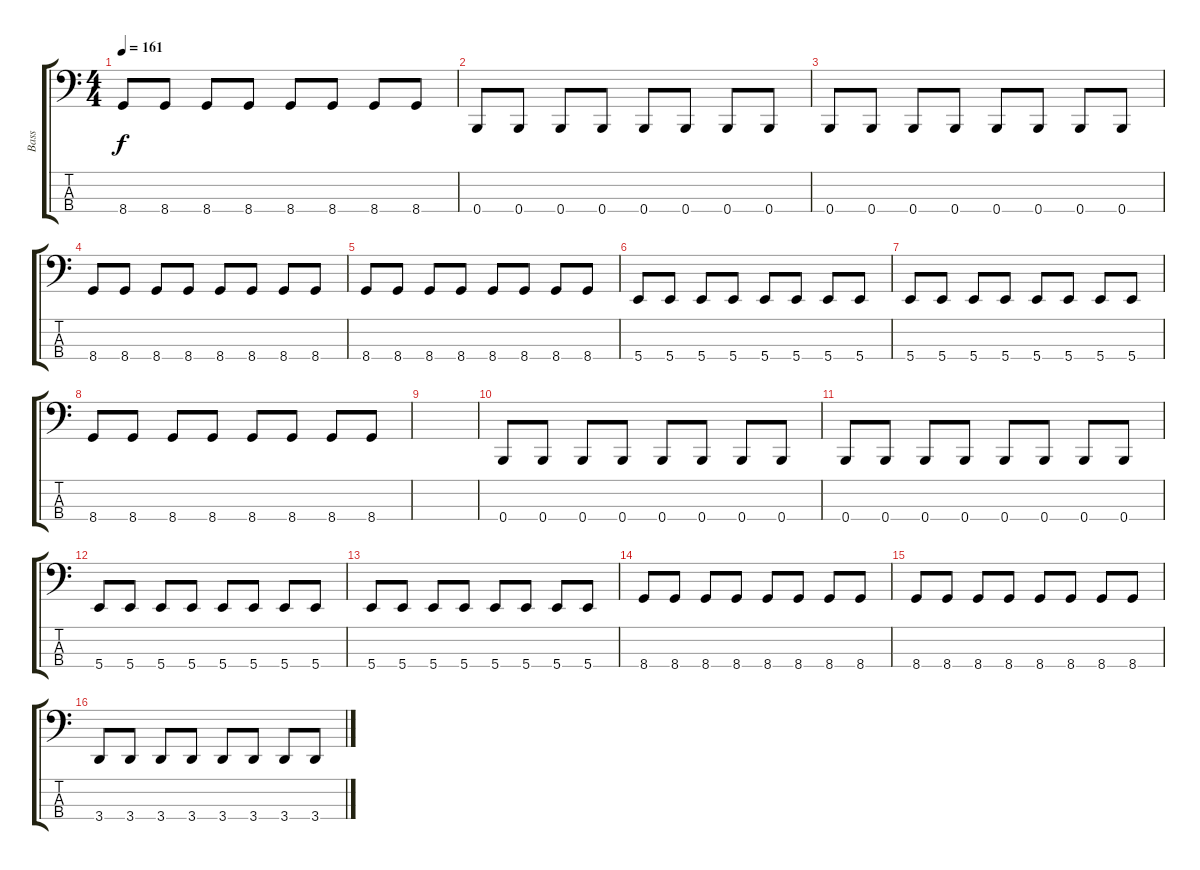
\track ("Bass" "Bass") {instrument electricbasspick}
\staff {score tabs}
\tuning (E2 B1 Gb1 B0) {hide}
\ts (4 4)
\tempo 161
\clef f4
\ks c
8.4.8{dy f} 8.4.8 8.4.8 8.4.8 8.4.8 8.4.8 8.4.8 8.4.8 |
0.4.8 0.4.8 0.4.8 0.4.8 0.4.8 0.4.8 0.4.8 0.4.8 |
0.4.8 0.4.8 0.4.8 0.4.8 0.4.8 0.4.8 0.4.8 0.4.8 |
8.4.8 8.4.8 8.4.8 8.4.8 8.4.8 8.4.8 8.4.8 8.4.8 |
8.4.8 8.4.8 8.4.8 8.4.8 8.4.8 8.4.8 8.4.8 8.4.8 |
5.4.8 5.4.8 5.4.8 5.4.8 5.4.8 5.4.8 5.4.8 5.4.8 |
5.4.8 5.4.8 5.4.8 5.4.8 5.4.8 5.4.8 5.4.8 5.4.8 |
8.4.8 8.4.8 8.4.8 8.4.8 8.4.8 8.4.8 8.4.8 8.4.8 |
|
0.4.8 0.4.8 0.4.8 0.4.8 0.4.8 0.4.8 0.4.8 0.4.8 |
0.4.8 0.4.8 0.4.8 0.4.8 0.4.8 0.4.8 0.4.8 0.4.8 |
5.4.8 5.4.8 5.4.8 5.4.8 5.4.8 5.4.8 5.4.8 5.4.8 |
5.4.8 5.4.8 5.4.8 5.4.8 5.4.8 5.4.8 5.4.8 5.4.8 |
8.4.8 8.4.8 8.4.8 8.4.8 8.4.8 8.4.8 8.4.8 8.4.8 |
8.4.8 8.4.8 8.4.8 8.4.8 8.4.8 8.4.8 8.4.8 8.4.8 |
3.4.8 3.4.8 3.4.8 3.4.8 3.4.8 3.4.8 3.4.8 3.4.8
